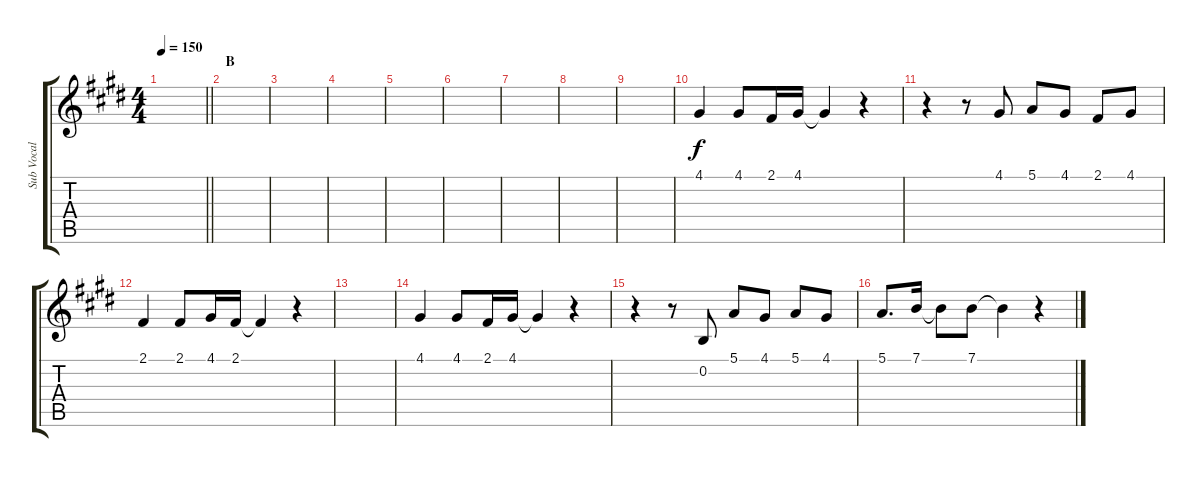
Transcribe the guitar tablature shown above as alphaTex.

\track ("Sub Vocal" "Sub Vocal") {instrument violin}
\staff {score tabs}
\tuning (E4 B3 G3 D3 A2 E2) {hide}
\ts (4 4)
\tempo 150
\clef g2
\barLineRight lightlight
\ks c#minor
|
\section ("" "B")
|
|
|
|
|
|
|
|
4.1.4 4.1.8 2.1.16 4.1.16 4.1{t}.4 r.4 |
r.4 r.8 4.1.8 5.1.8 4.1.8 2.1.8 4.1.8 |
2.1.4 2.1.8 4.1.16 2.1.16 2.1{t}.4 r.4 |
|
4.1.4 4.1.8 2.1.16 4.1.16 4.1{t}.4 r.4 |
r.4 r.8 0.2.8 5.1.8 4.1.8 5.1.8 4.1.8 |
5.1.8{d} 7.1.16 7.1{t}.8 7.1.8 7.1{t}.4 r.4
